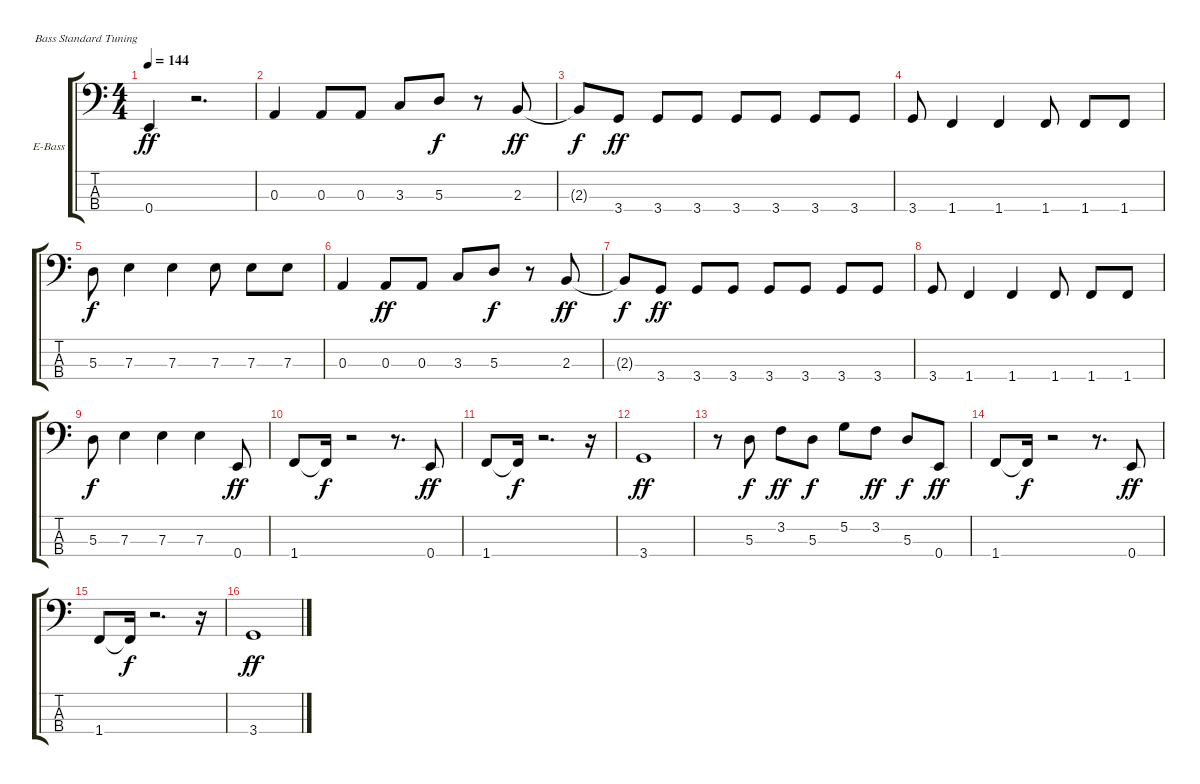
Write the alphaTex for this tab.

\bracketExtendMode groupsimilarinstruments
\firstSystemTrackNameOrientation horizontal
\otherSystemsTrackNameOrientation horizontal
\track ("Bass" "E-Bass") {instrument electricbassfinger}
\staff {score tabs}
\tuning (G2 D2 A1 E1)
\ts (4 4)
\tempo 144
\clef f4
\ks c
0.4.4{dy ff} r.2{d} |
0.3.4 0.3.8 0.3.8 3.3.8 5.3.8{dy f} r.8 2.3.8{dy ff} |
2.3{t}.8{dy f} 3.4.8{dy ff} 3.4.8 3.4.8 3.4.8 3.4.8 3.4.8 3.4.8 |
3.4.8 1.4.4 1.4.4 1.4.8 1.4.8 1.4.8 |
5.3.8{dy f} 7.3.4 7.3.4 7.3.8 7.3.8 7.3.8 |
0.3.4 0.3.8{dy ff} 0.3.8 3.3.8 5.3.8{dy f} r.8 2.3.8{dy ff} |
2.3{t}.8{dy f} 3.4.8{dy ff} 3.4.8 3.4.8 3.4.8 3.4.8 3.4.8 3.4.8 |
3.4.8 1.4.4 1.4.4 1.4.8 1.4.8 1.4.8 |
5.3.8{dy f} 7.3.4 7.3.4 7.3.4 0.4.8{dy ff} |
1.4.8 1.4{t}.16{dy f} r.2 r.8{d} 0.4.8{dy ff} |
1.4.8 1.4{t}.16{dy f} r.2{d} r.16 |
3.4.1{dy ff} |
r.8 5.3.8{dy f} 3.2.8{dy ff} 5.3.8{dy f} 5.2.8 3.2.8{dy ff} 5.3.8{dy f} 0.4.8{dy ff} |
1.4.8 1.4{t}.16{dy f} r.2 r.8{d} 0.4.8{dy ff} |
1.4.8 1.4{t}.16{dy f} r.2{d} r.16 |
3.4.1{dy ff}
